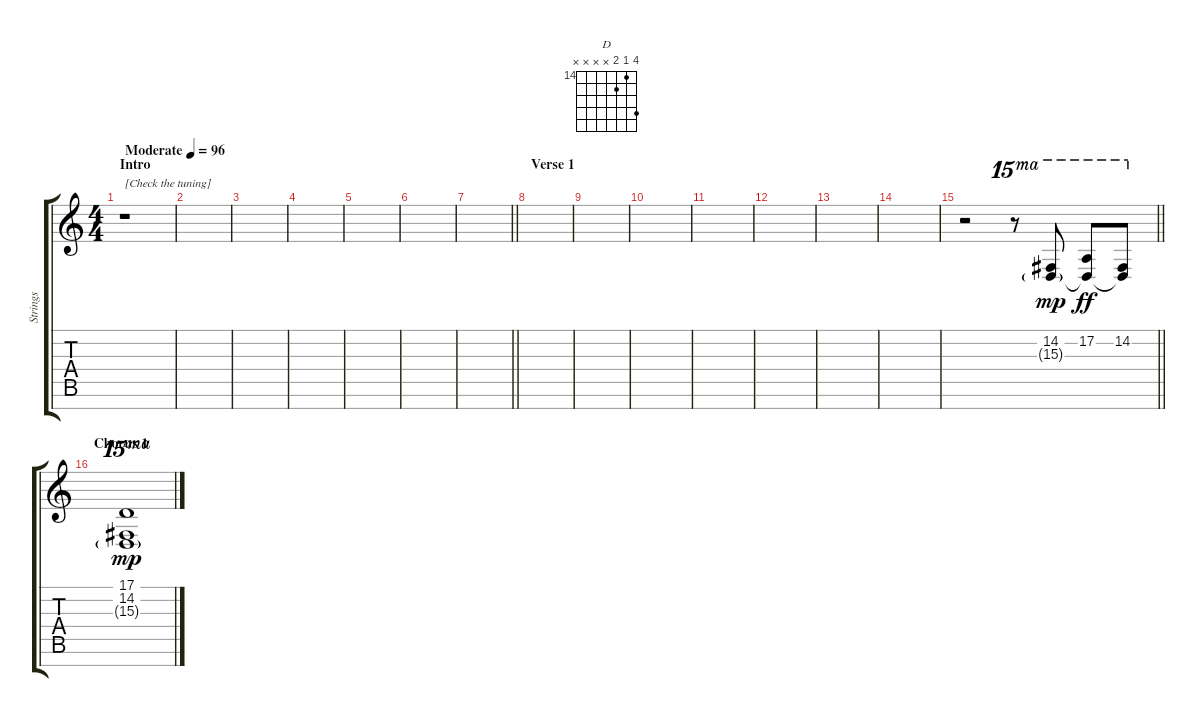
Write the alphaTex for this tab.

\track ("Strings" "Strings") {instrument stringensemble2}
\staff {score tabs}
\tuning (A4 E4 B3 G3 D3 A2 E2) {hide}
\chord ("D" 17 14 15 x x x x) {firstfret 14}
\ts (4 4)
\section ("" "Intro")
\tempo (96 "Moderate")
\clef g2
\ks c
r.1{txt "[Check the tuning]" dy mp instrument stringensemble2} |
|
|
|
|
|
\barLineRight lightlight
|
\section ("" "Verse 1")
|
|
|
|
|
|
|
\barLineRight lightlight
r.2 r.8{ot 15ma} (14.2 15.3{g}).8{ot 15ma} (17.2 15.3{t}).8{ot 15ma dy ff} (14.2 15.3{t}).8{ot 15ma} |
\section ("" "Chorus 1")
(17.1 14.2 15.3{g}).1{ch "D" ot 15ma dy mp}
